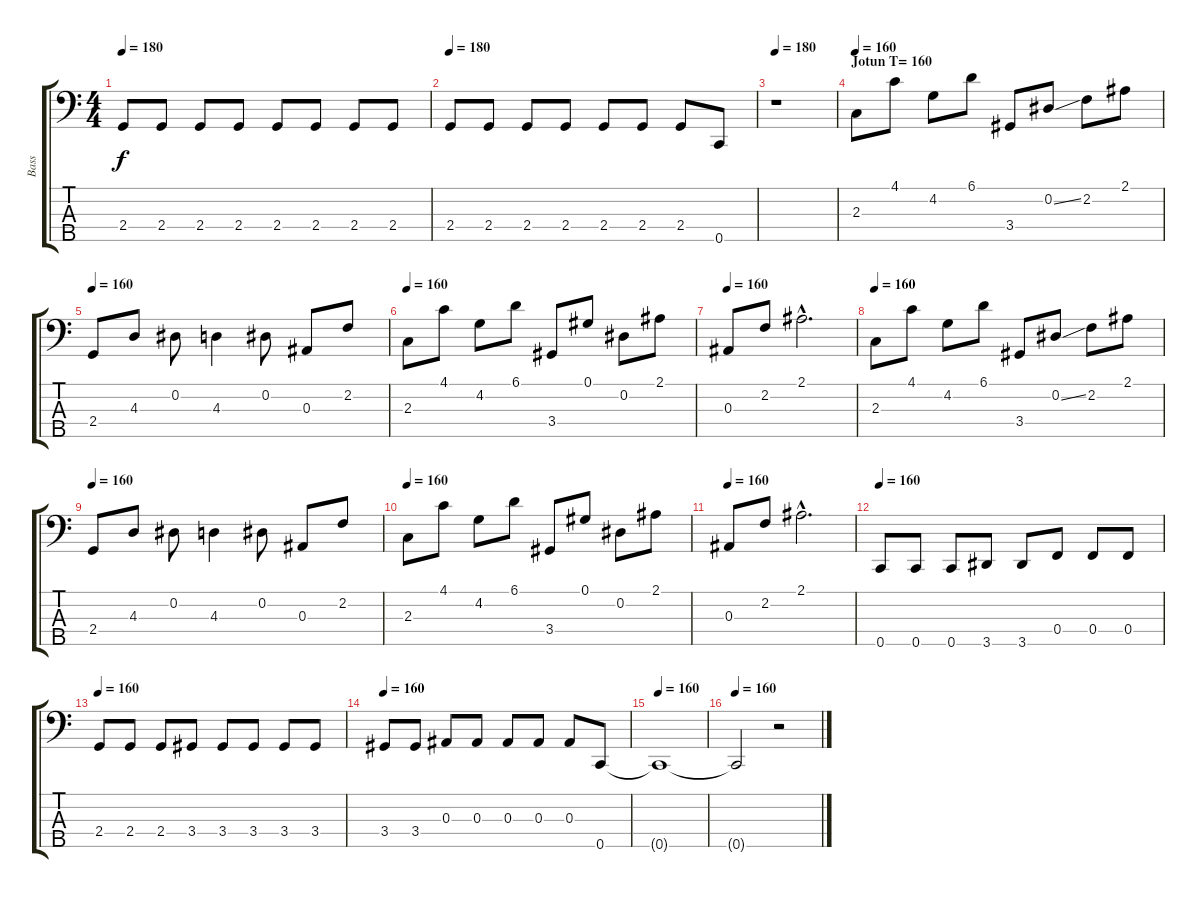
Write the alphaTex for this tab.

\track ("Bass" "Bass") {instrument electricbassfinger}
\staff {score tabs}
\tuning (Ab2 Eb2 Bb1 F1 C1) {hide}
\ts (4 4)
\tempo 180
\clef f4
\ks c
2.4.8{dy f} 2.4.8 2.4.8 2.4.8 2.4.8 2.4.8 2.4.8 2.4.8 |
\tempo 180
2.4.8 2.4.8 2.4.8 2.4.8 2.4.8 2.4.8 2.4.8 0.5.8 |
\tempo 180
r.1 |
\section ("" "Jotun T= 160")
\tempo 160
2.3.8 4.1.8 4.2.8 6.1.8 3.4.8 0.2{ss}.8 2.2.8 2.1.8 |
\tempo 160
2.4.8 4.3.8 0.2.8 4.3.4 0.2.8 0.3.8 2.2.8 |
\tempo 160
2.3.8 4.1.8 4.2.8 6.1.8 3.4.8 0.1.8 0.2.8 2.1.8 |
\tempo 160
0.3.8 2.2.8 2.1{hac}.2{d} |
\tempo 160
2.3.8 4.1.8 4.2.8 6.1.8 3.4.8 0.2{ss}.8 2.2.8 2.1.8 |
\tempo 160
2.4.8 4.3.8 0.2.8 4.3.4 0.2.8 0.3.8 2.2.8 |
\tempo 160
2.3.8 4.1.8 4.2.8 6.1.8 3.4.8 0.1.8 0.2.8 2.1.8 |
\tempo 160
0.3.8 2.2.8 2.1{hac}.2{d} |
\tempo 160
0.5.8 0.5.8 0.5.8 3.5.8 3.5.8 0.4.8 0.4.8 0.4.8 |
\tempo 160
2.4.8 2.4.8 2.4.8 3.4.8 3.4.8 3.4.8 3.4.8 3.4.8 |
\tempo 160
3.4.8 3.4.8 0.3.8 0.3.8 0.3.8 0.3.8 0.3.8 0.5.8 |
\tempo 160
0.5{t}.1 |
\tempo 160
0.5{t}.2 r.2
